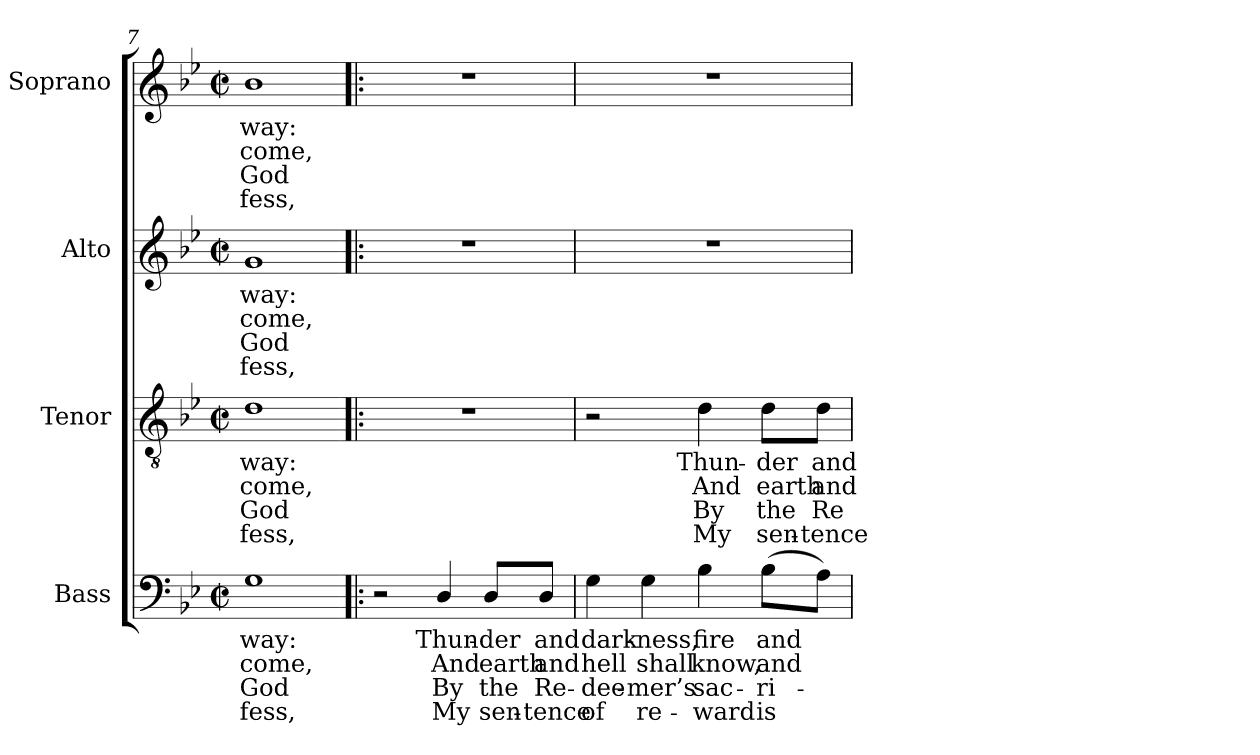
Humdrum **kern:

**kern	**text	**text	**text	**text	**kern	**text	**text	**text	**text	**kern	**text	**text	**text	**text	**kern	**text	**text	**text	**text
*part4	*part4	*part4	*part4	*part4	*part3	*part3	*part3	*part3	*part3	*part2	*part2	*part2	*part2	*part2	*part1	*part1	*part1	*part1	*part1
*staff4	*staff4	*staff4	*staff4	*staff4	*staff3	*staff3	*staff3	*staff3	*staff3	*staff2	*staff2	*staff2	*staff2	*staff2	*staff1	*staff1	*staff1	*staff1	*staff1
*I"Bass	*	*	*	*	*I"Tenor	*	*	*	*	*I"Alto	*	*	*	*	*I"Soprano	*	*	*	*
*I'B.	*	*	*	*	*I'T.	*	*	*	*	*I'A.	*	*	*	*	*I'S.	*	*	*	*
*clefF4	*	*	*	*	*clefGv2	*	*	*	*	*clefG2	*	*	*	*	*clefG2	*	*	*	*
*	*	*	*	*	*ITrd7c12	*	*	*	*	*	*	*	*	*	*	*	*	*	*
*k[b-e-]	*	*	*	*	*k[b-e-]	*	*	*	*	*k[b-e-]	*	*	*	*	*k[b-e-]	*	*	*	*
*g:	*	*	*	*	*g:	*	*	*	*	*g:	*	*	*	*	*g:	*	*	*	*
*M2/2	*	*	*	*	*M2/2	*	*	*	*	*M2/2	*	*	*	*	*M2/2	*	*	*	*
*met(c|)	*	*	*	*	*met(c|)	*	*	*	*	*met(c|)	*	*	*	*	*met(c|)	*	*	*	*
=7	=7	=7	=7	=7	=7	=7	=7	=7	=7	=7	=7	=7	=7	=7	=7	=7	=7	=7	=7
!	!LO:LY:b:color=#000000	!LO:LY:b:color=#000000	!LO:LY:b:color=#000000	!LO:LY:b:color=#000000	!	!	!	!	!	!	!	!	!	!	!	!	!	!	!
!	!	!	!	!	!	!LO:LY:b:color=#000000	!LO:LY:b:color=#000000	!LO:LY:b:color=#000000	!LO:LY:b:color=#000000	!	!	!	!	!	!	!	!	!	!
!	!	!	!	!	!	!	!	!	!	!	!LO:LY:b:color=#000000	!LO:LY:b:color=#000000	!LO:LY:b:color=#000000	!LO:LY:b:color=#000000	!	!	!	!	!
!	!	!	!	!	!	!	!	!	!	!	!	!	!	!	!	!LO:LY:b:color=#000000	!LO:LY:b:color=#000000	!LO:LY:b:color=#000000	!LO:LY:b:color=#000000
1Gi	way:	come,	-God	fess,	1Di	way:	come,	-God	fess,	1gi	way:	come,	-God	fess,	1b-i	way:	come,	-God	fess,
!!LO:LB:g=z
=8!|:	=8!|:	=8!|:	=8!|:	=8!|:	=8!|:	=8!|:	=8!|:	=8!|:	=8!|:	=8!|:	=8!|:	=8!|:	=8!|:	=8!|:	=8!|:	=8!|:	=8!|:	=8!|:	=8!|:
2r	.	.	.	.	1r	.	.	.	.	1r	.	.	.	.	1r	.	.	.	.
!	!LO:LY:b:color=#000000	!LO:LY:b:color=#000000	!LO:LY:b:color=#000000	!LO:LY:b:color=#000000	!	!	!	!	!	!	!	!	!	!	!	!	!	!	!
4Di/	Thun-	And	By	My	.	.	.	.	.	.	.	.	.	.	.	.	.	.	.
!	!LO:LY:b:color=#000000	!LO:LY:b:color=#000000	!LO:LY:b:color=#000000	!LO:LY:b:color=#000000	!	!	!	!	!	!	!	!	!	!	!	!	!	!	!
8Di/L	-der	earth	the	sen-	.	.	.	.	.	.	.	.	.	.	.	.	.	.	.
!	!LO:LY:b:color=#000000	!LO:LY:b:color=#000000	!LO:LY:b:color=#000000	!LO:LY:b:color=#000000	!	!	!	!	!	!	!	!	!	!	!	!	!	!	!
8Di/J	and	and	-Re-	-tence	.	.	.	.	.	.	.	.	.	.	.	.	.	.	.
=9	=9	=9	=9	=9	=9	=9	=9	=9	=9	=9	=9	=9	=9	=9	=9	=9	=9	=9	=9
!	!LO:LY:b:color=#000000	!LO:LY:b:color=#000000	!LO:LY:b:color=#000000	!LO:LY:b:color=#000000	!	!	!	!	!	!	!	!	!	!	!	!	!	!	!
4Gi\	dark-	hell	dee-	-of	2r	.	.	.	.	1r	.	.	.	.	1r	.	.	.	.
!	!LO:LY:b:color=#000000	!LO:LY:b:color=#000000	!LO:LY:b:color=#000000	!LO:LY:b:color=#000000	!	!	!	!	!	!	!	!	!	!	!	!	!	!	!
4Gi\	-ness,	shall	mer’s	re-	.	.	.	.	.	.	.	.	.	.	.	.	.	.	.
!	!LO:LY:b:color=#000000	!LO:LY:b:color=#000000	!LO:LY:b:color=#000000	!LO:LY:b:color=#000000	!	!	!	!	!	!	!	!	!	!	!	!	!	!	!
!	!	!	!	!	!	!LO:LY:b:color=#000000	!LO:LY:b:color=#000000	!LO:LY:b:color=#000000	!LO:LY:b:color=#000000	!	!	!	!	!	!	!	!	!	!
4B-i\	fire	know,	-sac-	-ward	4Di\	Thun-	And	By	My	.	.	.	.	.	.	.	.	.	.
!	!LO:LY:b:color=#000000	!LO:LY:b:color=#000000	!LO:LY:b:color=#000000	!LO:LY:b:color=#000000	!	!	!	!	!	!	!	!	!	!	!	!	!	!	!
!	!	!	!	!	!	!LO:LY:b:color=#000000	!LO:LY:b:color=#000000	!LO:LY:b:color=#000000	!LO:LY:b:color=#000000	!	!	!	!	!	!	!	!	!	!
(8B-i\L	and	and	ri-	-is	8Di\L	-der	earth	the	sen-	.	.	.	.	.	.	.	.	.	.
!	!	!	!	!	!	!LO:LY:b:color=#000000	!LO:LY:b:color=#000000	!LO:LY:b:color=#000000	!LO:LY:b:color=#000000	!	!	!	!	!	!	!	!	!	!
8Ai\J)	.	.	.	.	8Di\J	and	and	-Re-	-tence	.	.	.	.	.	.	.	.	.	.
=	=	=	=	=	=	=	=	=	=	=	=	=	=	=	=	=	=	=	=
*-	*-	*-	*-	*-	*-	*-	*-	*-	*-	*-	*-	*-	*-	*-	*-	*-	*-	*-	*-
